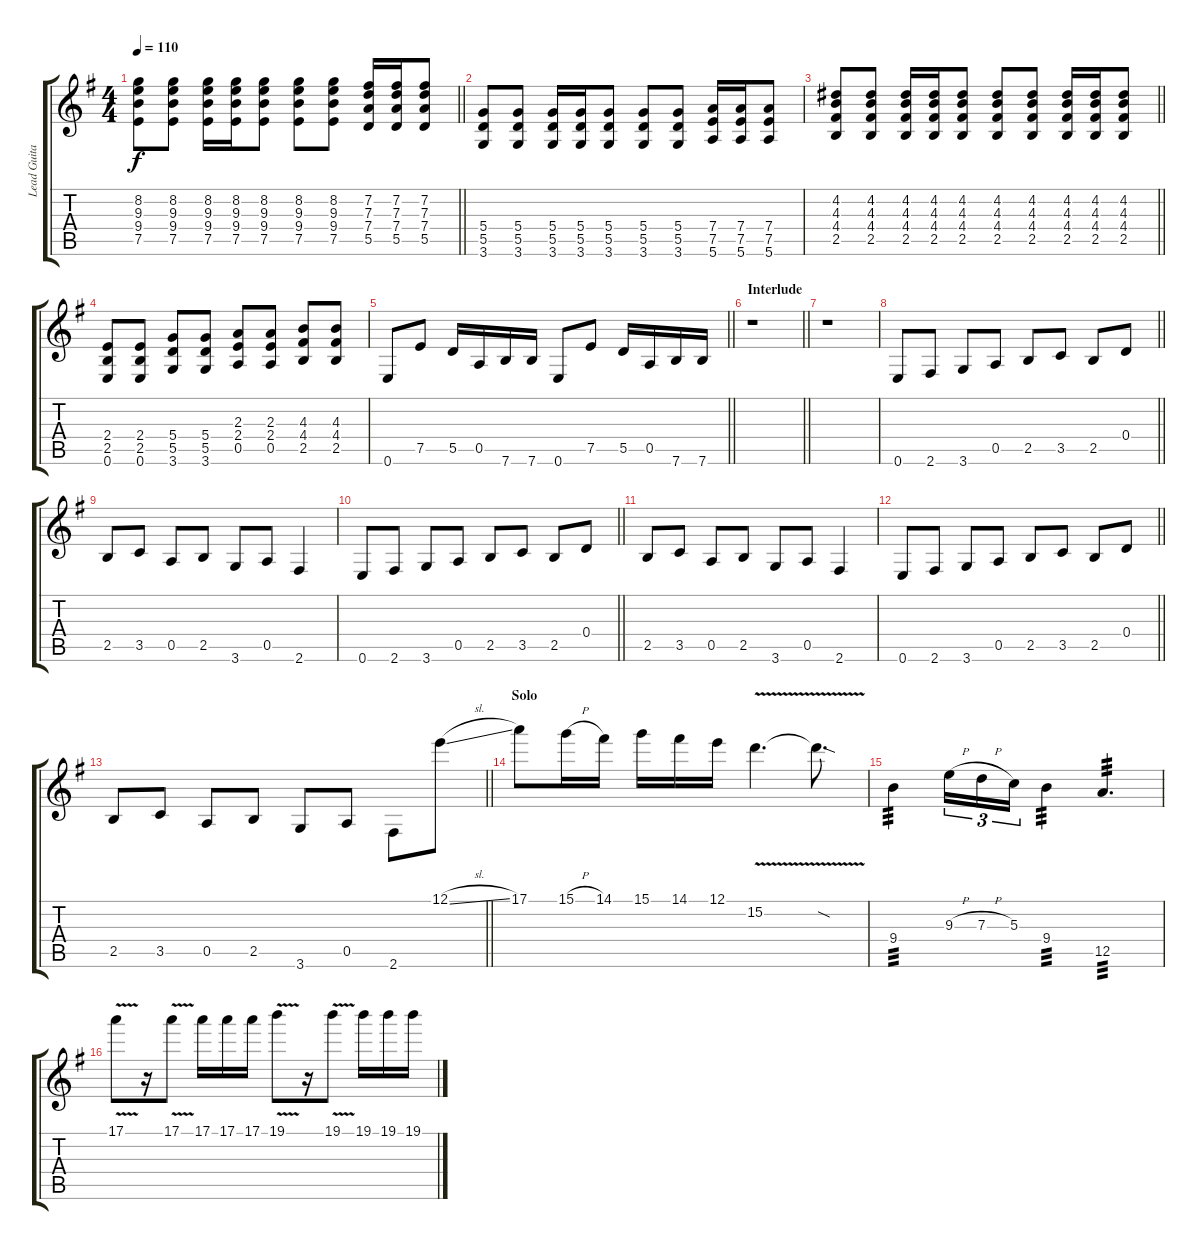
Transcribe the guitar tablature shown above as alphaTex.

\track ("Lead Guitar" "Lead Guita") {instrument overdrivenguitar}
\staff {score tabs}
\tuning (E4 B3 G3 D3 A2 E2) {hide}
\ts (4 4)
\tempo 110
\clef g2
\barLineRight lightlight
\ks g
(8.2 9.3 9.4 7.5).8{dy f} (8.2 9.3 9.4 7.5).8 (8.2 9.3 9.4 7.5).16 (8.2 9.3 9.4 7.5).16 (8.2 9.3 9.4 7.5).8 (8.2 9.3 9.4 7.5).8 (8.2 9.3 9.4 7.5).8 (7.2 7.3 7.4 5.5).16 (7.2 7.3 7.4 5.5).16 (7.2 7.3 7.4 5.5).8 |
(5.4 5.5 3.6).8 (5.4 5.5 3.6).8 (5.4 5.5 3.6).16 (5.4 5.5 3.6).16 (5.4 5.5 3.6).8 (5.4 5.5 3.6).8 (5.4 5.5 3.6).8 (7.4 7.5 5.6).16 (7.4 7.5 5.6).16 (7.4 7.5 5.6).8 |
\barLineRight lightlight
(4.2 4.3 4.4 2.5).8 (4.2 4.3 4.4 2.5).8 (4.2 4.3 4.4 2.5).16 (4.2 4.3 4.4 2.5).16 (4.2 4.3 4.4 2.5).8 (4.2 4.3 4.4 2.5).8 (4.2 4.3 4.4 2.5).8 (4.2 4.3 4.4 2.5).16 (4.2 4.3 4.4 2.5).16 (4.2 4.3 4.4 2.5).8 |
(2.4 2.5 0.6).8 (2.4 2.5 0.6).8 (5.4 5.5 3.6).8 (5.4 5.5 3.6).8 (2.3 2.4 0.5).8 (2.3 2.4 0.5).8 (4.3 4.4 2.5).8 (4.3 4.4 2.5).8 |
\barLineRight lightlight
0.6.8 7.5.8 5.5.16 0.5.16 7.6.16 7.6.16 0.6.8 7.5.8 5.5.16 0.5.16 7.6.16 7.6.16 |
\section ("" "Interlude")
\barLineRight lightlight
r.1 |
r.1 |
\barLineRight lightlight
0.6.8 2.6.8 3.6.8 0.5.8 2.5.8 3.5.8 2.5.8 0.4.8 |
2.5.8 3.5.8 0.5.8 2.5.8 3.6.8 0.5.8 2.6.4 |
\barLineRight lightlight
0.6.8 2.6.8 3.6.8 0.5.8 2.5.8 3.5.8 2.5.8 0.4.8 |
2.5.8 3.5.8 0.5.8 2.5.8 3.6.8 0.5.8 2.6.4 |
\barLineRight lightlight
0.6.8 2.6.8 3.6.8 0.5.8 2.5.8 3.5.8 2.5.8 0.4.8 |
\barLineRight lightlight
2.5.8 3.5.8 0.5.8 2.5.8 3.6.8 0.5.8 2.6.8 12.1{sl}.8{volume 16} |
\section ("" "Solo")
17.1.8 15.1{h}.16 14.1.16 15.1.16 14.1.16 12.1.16 15.2{v}.4{d} 15.2{sod t}.8{d} |
9.4.4{tp 3} 9.3{h}.16{tu (3 2)} 7.3{h}.16{tu (3 2)} 5.3.16{tu (3 2)} 9.4.4{tp 3} 12.5.4{d tp 3} |
17.1{v}.8 r.16 17.1{v}.8 17.1.16 17.1.16 17.1.16 19.1{v}.8 r.16 19.1{v}.8 19.1.16 19.1.16 19.1.16
